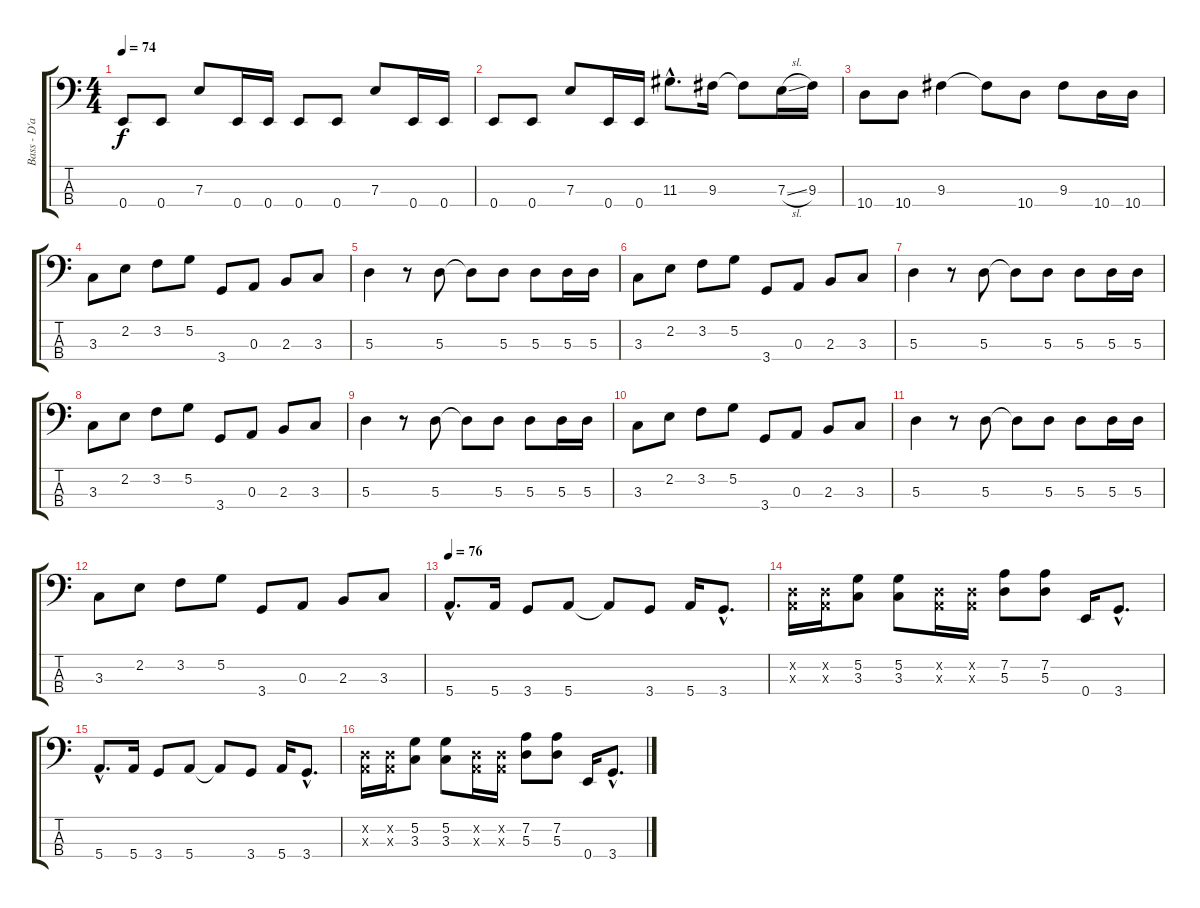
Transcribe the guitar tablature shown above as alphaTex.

\track ("Bass - D'arcy" "Bass - D'a") {instrument electricbasspick}
\staff {score tabs}
\tuning (G2 D2 A1 E1) {hide}
\ts (4 4)
\tempo 74
\clef f4
\ks c
0.4.8{dy f} 0.4.8 7.3.8 0.4.16 0.4.16 0.4.8 0.4.8 7.3.8 0.4.16 0.4.16 |
0.4.8 0.4.8 7.3.8 0.4.16 0.4.16 11.3{hac}.8{d} 9.3.16 9.3{t}.8 7.3{sl}.16 9.3.16 |
10.4.8 10.4.8 9.3.4 9.3{t}.8 10.4.8 9.3.8 10.4.16 10.4.16 |
3.3.8 2.2.8 3.2.8 5.2.8 3.4.8 0.3.8 2.3.8 3.3.8 |
5.3.4 r.8 5.3.8 5.3{t}.8 5.3.8 5.3.8 5.3.16 5.3.16 |
3.3.8 2.2.8 3.2.8 5.2.8 3.4.8 0.3.8 2.3.8 3.3.8 |
5.3.4 r.8 5.3.8 5.3{t}.8 5.3.8 5.3.8 5.3.16 5.3.16 |
3.3.8 2.2.8 3.2.8 5.2.8 3.4.8 0.3.8 2.3.8 3.3.8 |
5.3.4 r.8 5.3.8 5.3{t}.8 5.3.8 5.3.8 5.3.16 5.3.16 |
3.3.8 2.2.8 3.2.8 5.2.8 3.4.8 0.3.8 2.3.8 3.3.8 |
5.3.4 r.8 5.3.8 5.3{t}.8 5.3.8 5.3.8 5.3.16 5.3.16 |
3.3.8 2.2.8 3.2.8 5.2.8 3.4.8 0.3.8 2.3.8 3.3.8 |
\tempo 76
5.4{hac}.8{d} 5.4.16 3.4.8 5.4.8 5.4{t}.8 3.4.8 5.4.16 3.4{hac}.8{d} |
(0.2{x} 0.3{x}).16 (0.2{x} 0.3{x}).16 (5.2 3.3).8 (5.2 3.3).8 (0.2{x} 0.3{x}).16 (0.2{x} 0.3{x}).16 (7.2 5.3).8 (7.2 5.3).8 0.4.16 3.4{hac}.8{d} |
5.4{hac}.8{d} 5.4.16 3.4.8 5.4.8 5.4{t}.8 3.4.8 5.4.16 3.4{hac}.8{d} |
(0.2{x} 0.3{x}).16 (0.2{x} 0.3{x}).16 (5.2 3.3).8 (5.2 3.3).8 (0.2{x} 0.3{x}).16 (0.2{x} 0.3{x}).16 (7.2 5.3).8 (7.2 5.3).8 0.4.16 3.4{hac}.8{d}
